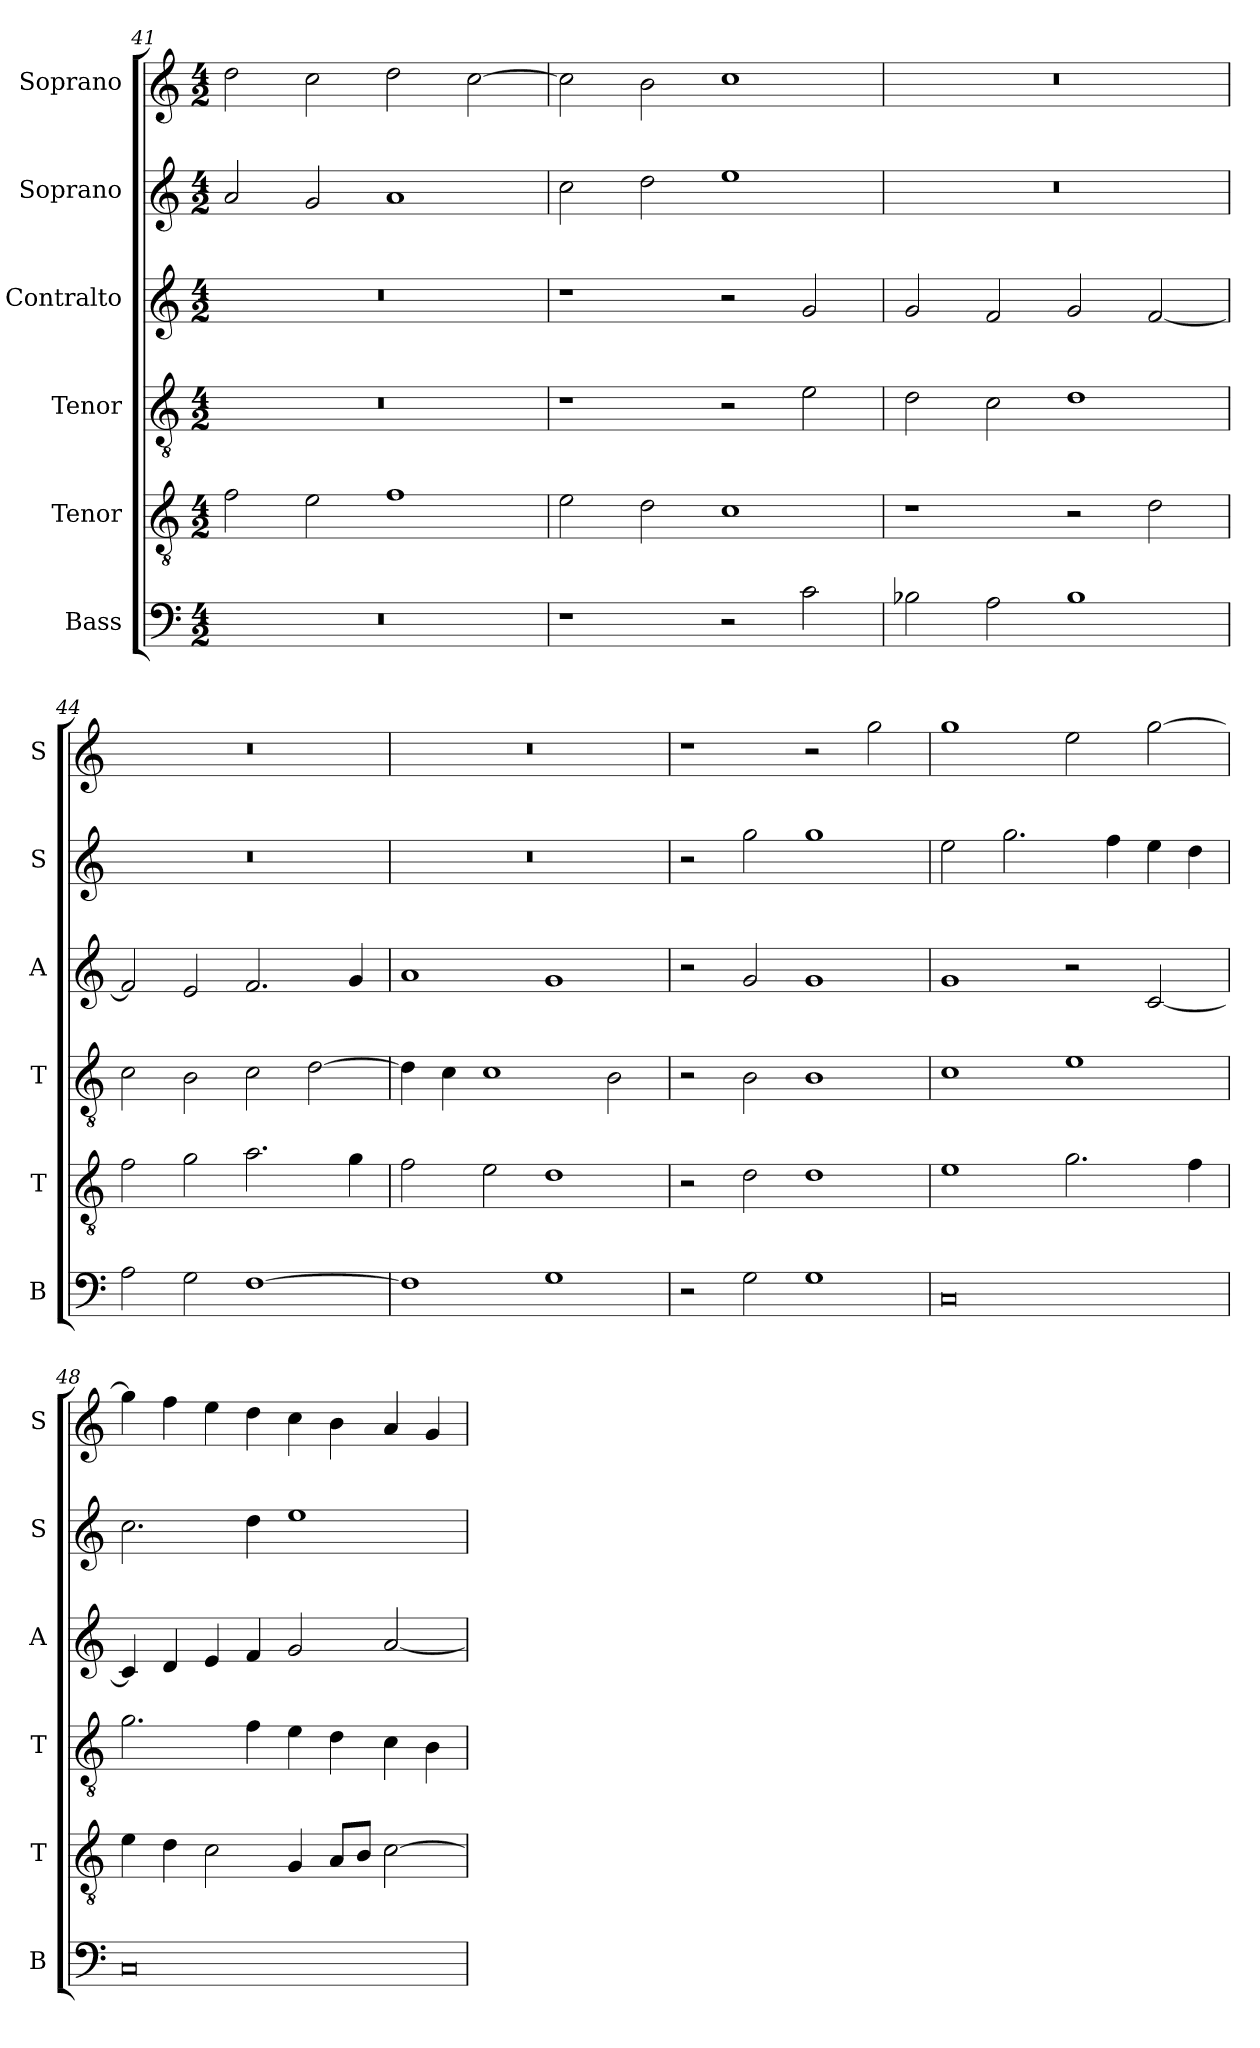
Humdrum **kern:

**kern	**kern	**kern	**kern	**kern	**kern
*part6	*part5	*part4	*part3	*part2	*part1
*staff6	*staff5	*staff4	*staff3	*staff2	*staff1
*I"Bass	*I"Tenor	*I"Tenor	*I"Contralto	*I"Soprano	*I"Soprano
*I'B	*I'T	*I'T	*I'A	*I'S	*I'S
*clefF4	*clefGv2	*clefGv2	*clefG2	*clefG2	*clefG2
*k[]	*k[]	*k[]	*k[]	*k[]	*k[]
*G:mix	*G:mix	*G:mix	*G:mix	*G:mix	*G:mix
*M4/2	*M4/2	*M4/2	*M4/2	*M4/2	*M4/2
=41	=41	=41	=41	=41	=41
0r	2f	0r	0r	2a	2dd
.	2e	.	.	2g	2cc
.	1f	.	.	1a	2dd
.	.	.	.	.	[2cc
=42	=42	=42	=42	=42	=42
1r	2e	1r	1r	2cc	2cc]
.	2d	.	.	2dd	2b
2r	1c	2r	2r	1ee	1cc
2c	.	2e	2g	.	.
=43	=43	=43	=43	=43	=43
2B-X	1r	2d	2g	0r	0r
2A	.	2c	2f	.	.
1B-	2r	1d	2g	.	.
.	2d	.	[2f	.	.
=44	=44	=44	=44	=44	=44
2A	2f	2c	2f]	0r	0r
2G	2g	2B	2e	.	.
[1F	2.a	2c	2.f	.	.
.	.	[2d	.	.	.
.	4g	.	4g	.	.
=45	=45	=45	=45	=45	=45
1F]	2f	4d]	1a	0r	0r
.	.	4c	.	.	.
.	2e	1c	.	.	.
1G	1d	.	1g	.	.
.	.	2B	.	.	.
=46	=46	=46	=46	=46	=46
2r	2r	2r	2r	2r	1r
2G	2d	2B	2g	2gg	.
1G	1d	1B	1g	1gg	2r
.	.	.	.	.	2gg
=47	=47	=47	=47	=47	=47
0C	1e	1c	1g	2ee	1gg
.	.	.	.	2.gg	.
.	2.g	1e	2r	.	2ee
.	.	.	.	4ff	.
.	.	.	[2c	4ee	[2gg
.	4f	.	.	4dd	.
=48	=48	=48	=48	=48	=48
0C	4e	2.g	4c]	2.cc	4gg]
.	4d	.	4d	.	4ff
.	2c	.	4e	.	4ee
.	.	4f	4f	4dd	4dd
.	4G	4e	2g	1ee	4cc
.	8A/L	4d	.	.	4b
.	8B/J	.	.	.	.
.	[2c	4c	[2a	.	4a
.	.	4B	.	.	4g
=	=	=	=	=	=
*-	*-	*-	*-	*-	*-
